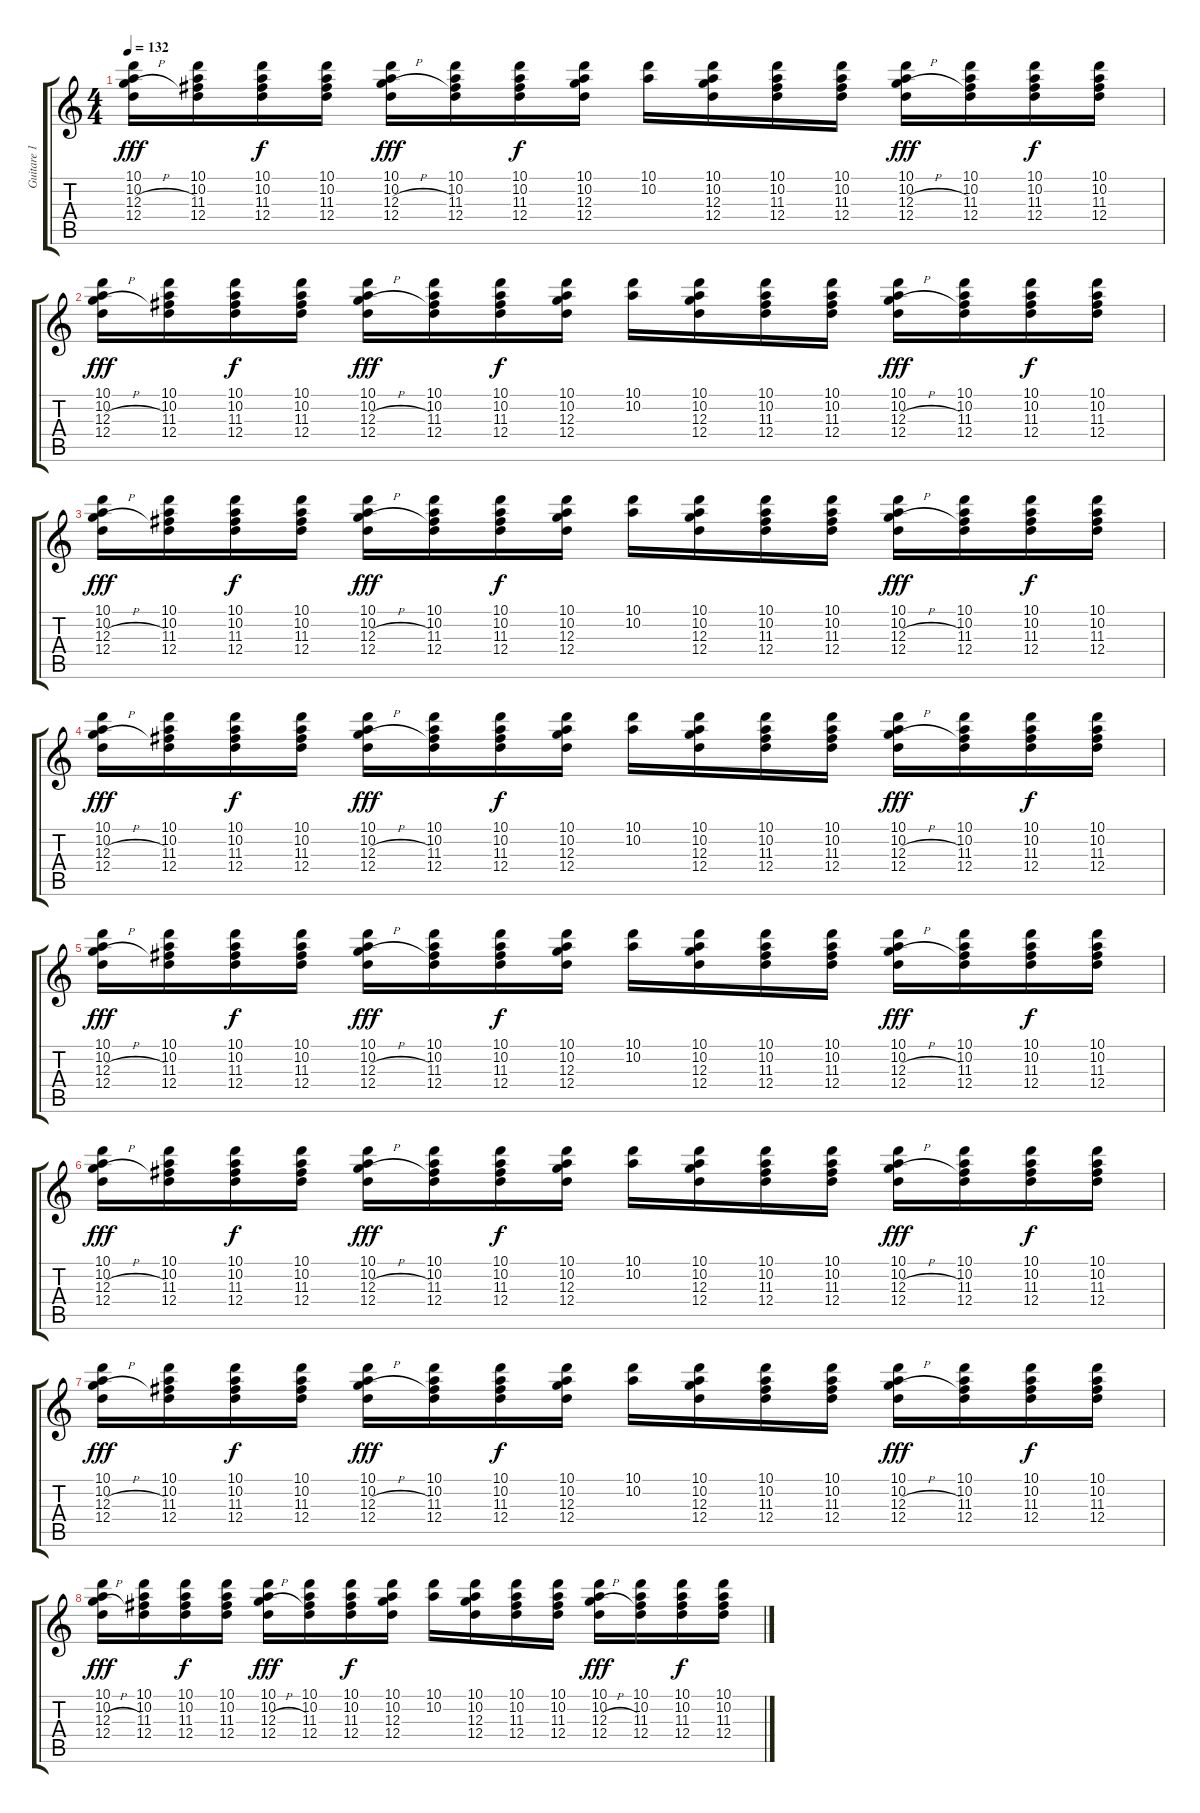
\track ("Guitare 1" "Guitare 1") {instrument electricguitarclean}
\staff {score tabs}
\tuning (E4 B3 G3 D3 A2 E2) {hide}
\ts (4 4)
\tempo 132
\clef g2
\ks c
(10.1 10.2 12.3{h} 12.4).16{dy fff} (10.1 10.2 11.3 12.4).16 (10.1 10.2 11.3 12.4).16{dy f} (10.1 10.2 11.3 12.4).16 (10.1 10.2 12.3{h} 12.4).16{dy fff} (10.1 10.2 11.3 12.4).16 (10.1 10.2 11.3 12.4).16{dy f} (10.1 10.2 12.3 12.4).16 (10.1 10.2).16 (10.1 10.2 12.3 12.4).16 (10.1 10.2 11.3 12.4).16 (10.1 10.2 11.3 12.4).16 (10.1 10.2 12.3{h} 12.4).16{dy fff} (10.1 10.2 11.3 12.4).16 (10.1 10.2 11.3 12.4).16{dy f} (10.1 10.2 11.3 12.4).16 |
(10.1 10.2 12.3{h} 12.4).16{dy fff} (10.1 10.2 11.3 12.4).16 (10.1 10.2 11.3 12.4).16{dy f} (10.1 10.2 11.3 12.4).16 (10.1 10.2 12.3{h} 12.4).16{dy fff} (10.1 10.2 11.3 12.4).16 (10.1 10.2 11.3 12.4).16{dy f} (10.1 10.2 12.3 12.4).16 (10.1 10.2).16 (10.1 10.2 12.3 12.4).16 (10.1 10.2 11.3 12.4).16 (10.1 10.2 11.3 12.4).16 (10.1 10.2 12.3{h} 12.4).16{dy fff} (10.1 10.2 11.3 12.4).16 (10.1 10.2 11.3 12.4).16{dy f} (10.1 10.2 11.3 12.4).16 |
(10.1 10.2 12.3{h} 12.4).16{dy fff} (10.1 10.2 11.3 12.4).16 (10.1 10.2 11.3 12.4).16{dy f} (10.1 10.2 11.3 12.4).16 (10.1 10.2 12.3{h} 12.4).16{dy fff} (10.1 10.2 11.3 12.4).16 (10.1 10.2 11.3 12.4).16{dy f} (10.1 10.2 12.3 12.4).16 (10.1 10.2).16 (10.1 10.2 12.3 12.4).16 (10.1 10.2 11.3 12.4).16 (10.1 10.2 11.3 12.4).16 (10.1 10.2 12.3{h} 12.4).16{dy fff} (10.1 10.2 11.3 12.4).16 (10.1 10.2 11.3 12.4).16{dy f} (10.1 10.2 11.3 12.4).16 |
(10.1 10.2 12.3{h} 12.4).16{dy fff} (10.1 10.2 11.3 12.4).16 (10.1 10.2 11.3 12.4).16{dy f} (10.1 10.2 11.3 12.4).16 (10.1 10.2 12.3{h} 12.4).16{dy fff} (10.1 10.2 11.3 12.4).16 (10.1 10.2 11.3 12.4).16{dy f} (10.1 10.2 12.3 12.4).16 (10.1 10.2).16 (10.1 10.2 12.3 12.4).16 (10.1 10.2 11.3 12.4).16 (10.1 10.2 11.3 12.4).16 (10.1 10.2 12.3{h} 12.4).16{dy fff} (10.1 10.2 11.3 12.4).16 (10.1 10.2 11.3 12.4).16{dy f} (10.1 10.2 11.3 12.4).16 |
(10.1 10.2 12.3{h} 12.4).16{dy fff} (10.1 10.2 11.3 12.4).16 (10.1 10.2 11.3 12.4).16{dy f} (10.1 10.2 11.3 12.4).16 (10.1 10.2 12.3{h} 12.4).16{dy fff} (10.1 10.2 11.3 12.4).16 (10.1 10.2 11.3 12.4).16{dy f} (10.1 10.2 12.3 12.4).16 (10.1 10.2).16 (10.1 10.2 12.3 12.4).16 (10.1 10.2 11.3 12.4).16 (10.1 10.2 11.3 12.4).16 (10.1 10.2 12.3{h} 12.4).16{dy fff} (10.1 10.2 11.3 12.4).16 (10.1 10.2 11.3 12.4).16{dy f} (10.1 10.2 11.3 12.4).16 |
(10.1 10.2 12.3{h} 12.4).16{dy fff} (10.1 10.2 11.3 12.4).16 (10.1 10.2 11.3 12.4).16{dy f} (10.1 10.2 11.3 12.4).16 (10.1 10.2 12.3{h} 12.4).16{dy fff} (10.1 10.2 11.3 12.4).16 (10.1 10.2 11.3 12.4).16{dy f} (10.1 10.2 12.3 12.4).16 (10.1 10.2).16 (10.1 10.2 12.3 12.4).16 (10.1 10.2 11.3 12.4).16 (10.1 10.2 11.3 12.4).16 (10.1 10.2 12.3{h} 12.4).16{dy fff} (10.1 10.2 11.3 12.4).16 (10.1 10.2 11.3 12.4).16{dy f} (10.1 10.2 11.3 12.4).16 |
(10.1 10.2 12.3{h} 12.4).16{dy fff} (10.1 10.2 11.3 12.4).16 (10.1 10.2 11.3 12.4).16{dy f} (10.1 10.2 11.3 12.4).16 (10.1 10.2 12.3{h} 12.4).16{dy fff} (10.1 10.2 11.3 12.4).16 (10.1 10.2 11.3 12.4).16{dy f} (10.1 10.2 12.3 12.4).16 (10.1 10.2).16 (10.1 10.2 12.3 12.4).16 (10.1 10.2 11.3 12.4).16 (10.1 10.2 11.3 12.4).16 (10.1 10.2 12.3{h} 12.4).16{dy fff} (10.1 10.2 11.3 12.4).16 (10.1 10.2 11.3 12.4).16{dy f} (10.1 10.2 11.3 12.4).16 |
(10.1 10.2 12.3{h} 12.4).16{dy fff} (10.1 10.2 11.3 12.4).16 (10.1 10.2 11.3 12.4).16{dy f} (10.1 10.2 11.3 12.4).16 (10.1 10.2 12.3{h} 12.4).16{dy fff} (10.1 10.2 11.3 12.4).16 (10.1 10.2 11.3 12.4).16{dy f} (10.1 10.2 12.3 12.4).16 (10.1 10.2).16 (10.1 10.2 12.3 12.4).16 (10.1 10.2 11.3 12.4).16 (10.1 10.2 11.3 12.4).16 (10.1 10.2 12.3{h} 12.4).16{dy fff} (10.1 10.2 11.3 12.4).16 (10.1 10.2 11.3 12.4).16{dy f} (10.1 10.2 11.3 12.4).16
